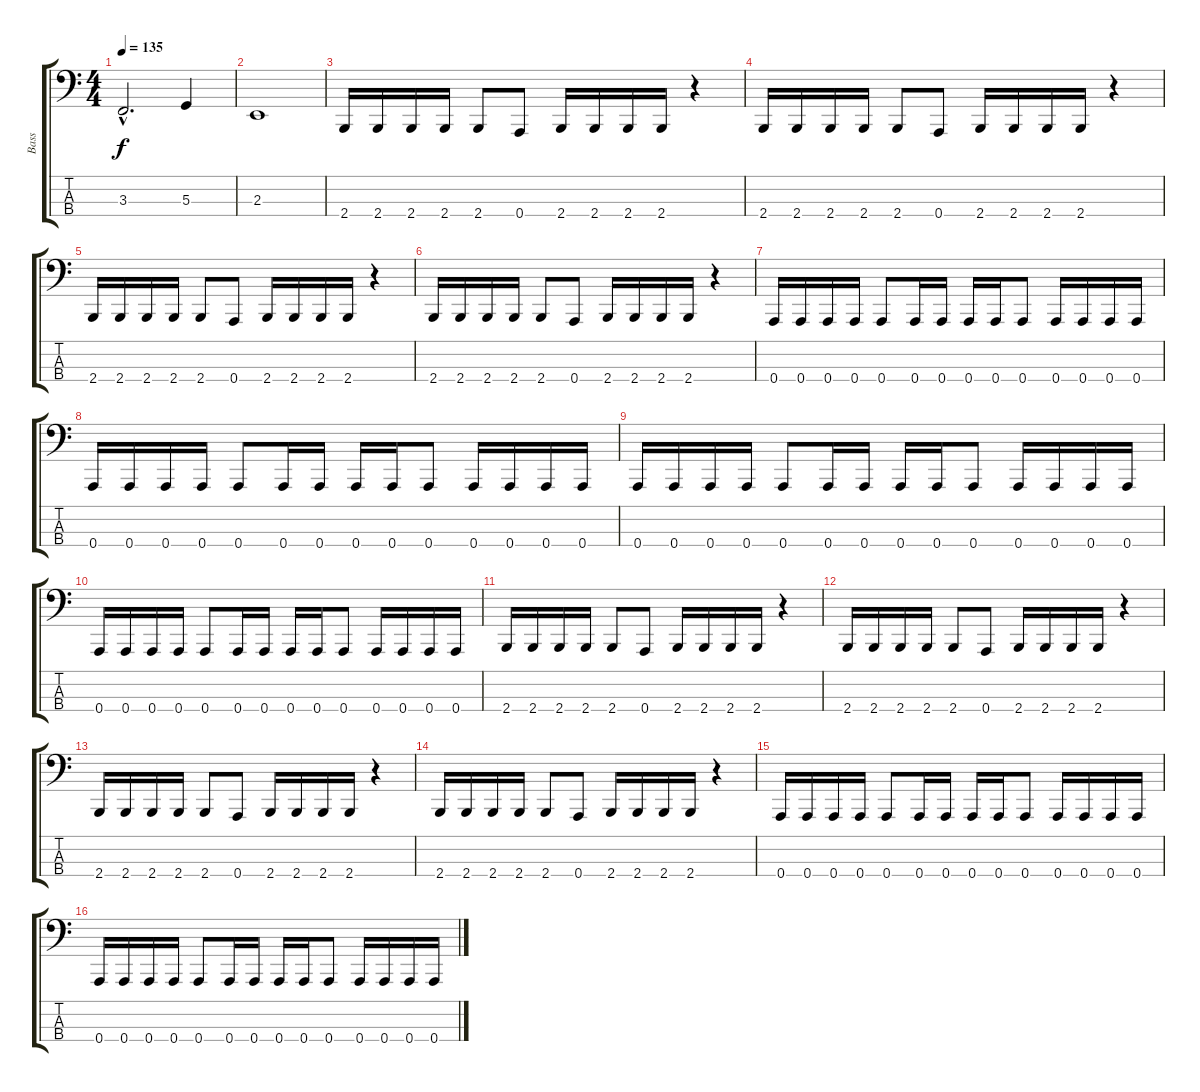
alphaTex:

\track ("Bass" "Bass") {instrument electricbasspick}
\staff {score tabs}
\tuning (C2 G1 D1 A0) {hide}
\ts (4 4)
\tempo 135
\clef f4
\ks c
3.3{hac}.2{d dy f} 5.3.4 |
2.3.1 |
2.4.16 2.4.16 2.4.16 2.4.16 2.4.8 0.4.8 2.4.16 2.4.16 2.4.16 2.4.16 r.4 |
2.4.16 2.4.16 2.4.16 2.4.16 2.4.8 0.4.8 2.4.16 2.4.16 2.4.16 2.4.16 r.4 |
2.4.16 2.4.16 2.4.16 2.4.16 2.4.8 0.4.8 2.4.16 2.4.16 2.4.16 2.4.16 r.4 |
2.4.16 2.4.16 2.4.16 2.4.16 2.4.8 0.4.8 2.4.16 2.4.16 2.4.16 2.4.16 r.4 |
0.4.16 0.4.16 0.4.16 0.4.16 0.4.8 0.4.16 0.4.16 0.4.16 0.4.16 0.4.8 0.4.16 0.4.16 0.4.16 0.4.16 |
0.4.16 0.4.16 0.4.16 0.4.16 0.4.8 0.4.16 0.4.16 0.4.16 0.4.16 0.4.8 0.4.16 0.4.16 0.4.16 0.4.16 |
0.4.16 0.4.16 0.4.16 0.4.16 0.4.8 0.4.16 0.4.16 0.4.16 0.4.16 0.4.8 0.4.16 0.4.16 0.4.16 0.4.16 |
0.4.16 0.4.16 0.4.16 0.4.16 0.4.8 0.4.16 0.4.16 0.4.16 0.4.16 0.4.8 0.4.16 0.4.16 0.4.16 0.4.16 |
2.4.16 2.4.16 2.4.16 2.4.16 2.4.8 0.4.8 2.4.16 2.4.16 2.4.16 2.4.16 r.4 |
2.4.16 2.4.16 2.4.16 2.4.16 2.4.8 0.4.8 2.4.16 2.4.16 2.4.16 2.4.16 r.4 |
2.4.16 2.4.16 2.4.16 2.4.16 2.4.8 0.4.8 2.4.16 2.4.16 2.4.16 2.4.16 r.4 |
2.4.16 2.4.16 2.4.16 2.4.16 2.4.8 0.4.8 2.4.16 2.4.16 2.4.16 2.4.16 r.4 |
0.4.16 0.4.16 0.4.16 0.4.16 0.4.8 0.4.16 0.4.16 0.4.16 0.4.16 0.4.8 0.4.16 0.4.16 0.4.16 0.4.16 |
0.4.16 0.4.16 0.4.16 0.4.16 0.4.8 0.4.16 0.4.16 0.4.16 0.4.16 0.4.8 0.4.16 0.4.16 0.4.16 0.4.16
